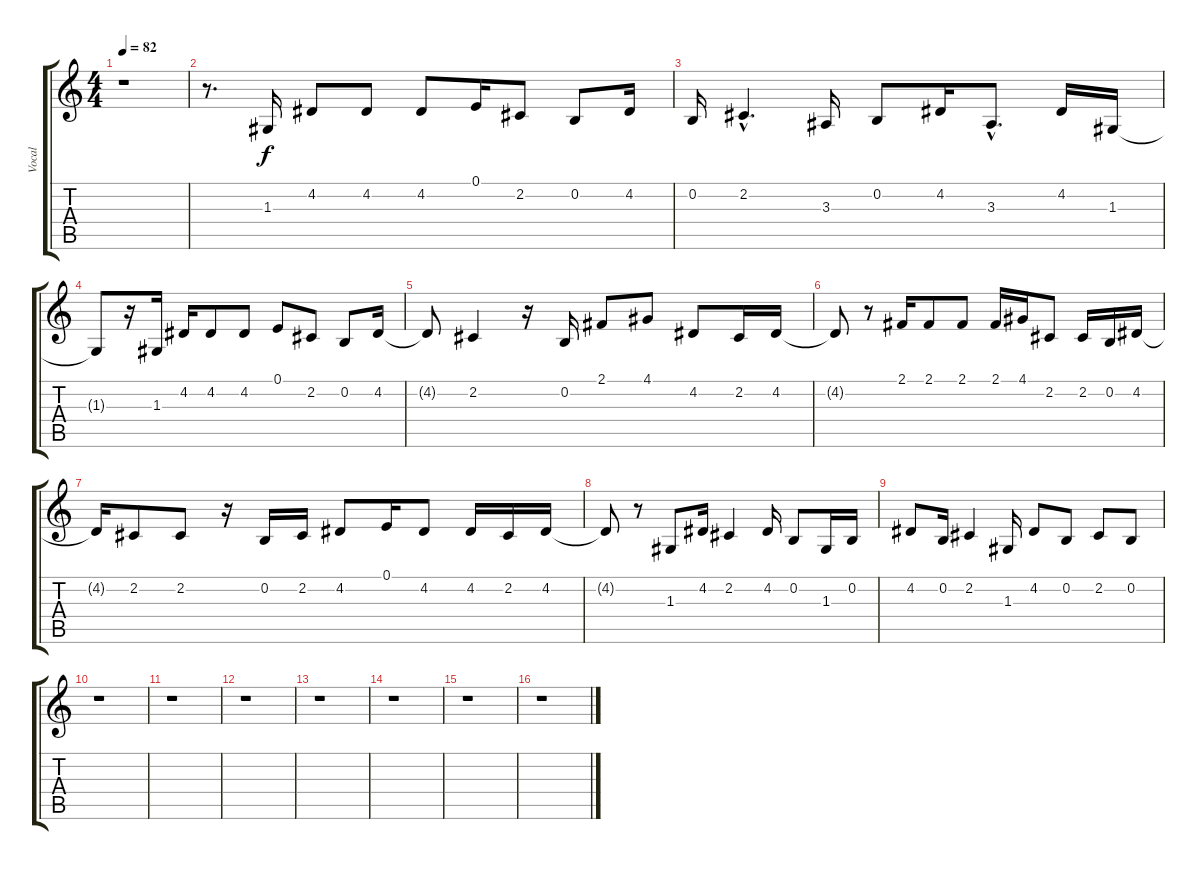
\track ("Vocal" "Vocal") {instrument violin}
\staff {score tabs}
\tuning (E4 B3 G3 D3 A2 E2) {hide}
\ts (4 4)
\tempo 82
\clef g2
\ks c
r.1{dy f} |
r.8{d} 1.3.16 4.2.8 4.2.8 4.2.8 0.1.16 2.2.8 0.2.8 4.2.16 |
0.2.16 2.2{hac}.4{d} 3.3.16 0.2.8 4.2.16 3.3{hac}.8{d} 4.2.16 1.3.16 |
1.3{t}.8 r.16 1.3.16 4.2.16 4.2.8 4.2.8 0.1.8 2.2.8 0.2.8 4.2.16 |
4.2{t}.8 2.2.4 r.16 0.2.16 2.1.8 4.1.8 4.2.8 2.2.16 4.2.16 |
4.2{t}.8 r.8 2.1.16 2.1.8 2.1.8 2.1.16 4.1.16 2.2.8 2.2.16 0.2.16 4.2.16 |
4.2{t}.16 2.2.8 2.2.8 r.16 0.2.16 2.2.16 4.2.8 0.1.16 4.2.8 4.2.16 2.2.16 4.2.16 |
4.2{t}.8 r.8 1.3.8 4.2.16 2.2.4 4.2.16 0.2.8 1.3.16 0.2.16 |
4.2.8 0.2.16 2.2.4 1.3.16 4.2.8 0.2.8 2.2.8 0.2.8 |
r.1 |
r.1 |
r.1 |
r.1 |
r.1 |
r.1 |
r.1
